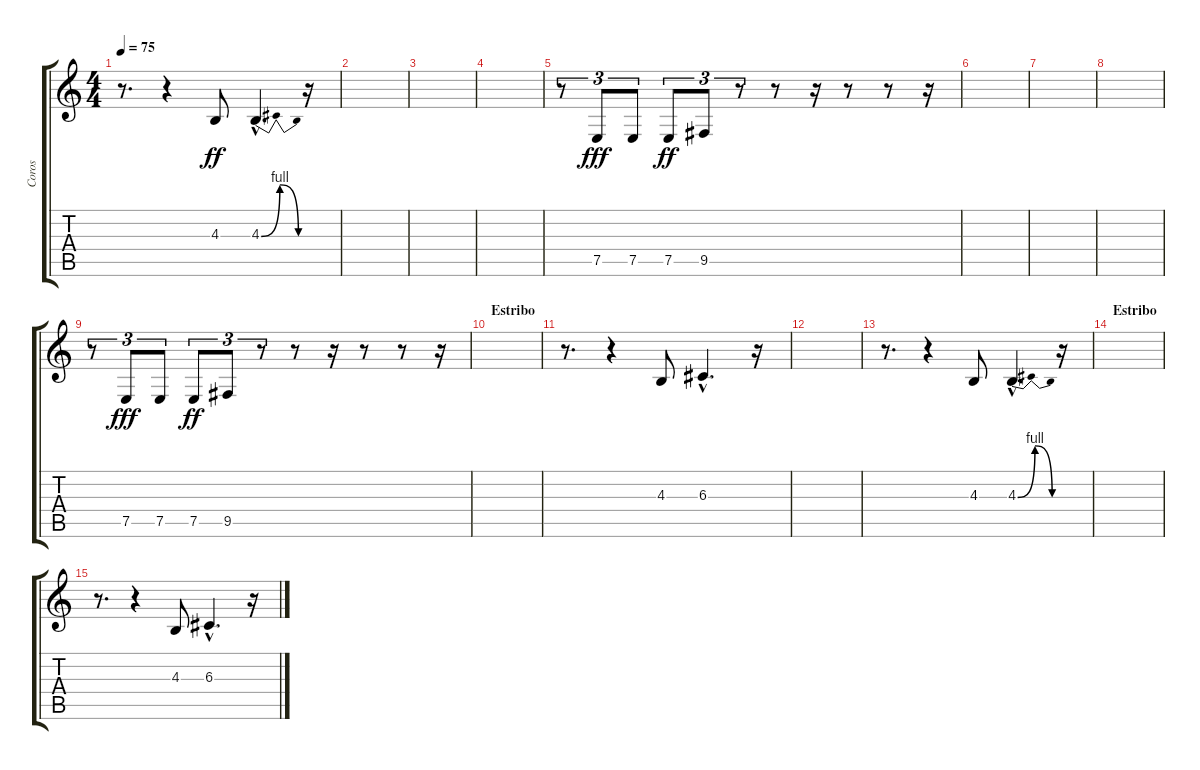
\track ("Coros" "Coros") {instrument piccolo}
\staff {score tabs}
\tuning (E4 B3 G3 D3 A2 E2) {hide}
\ts (4 4)
\tempo 75
\clef g2
\ks c
r.8{d dy ff} r.4 4.3.8 4.3{be (bendrelease 0 0 6 4 38 4 60 0) hac}.4{d} r.16 |
|
|
|
r.8{tu (3 2) volume 16 balance 15} 7.5.8{tu (3 2) dy fff} 7.5.8{tu (3 2)} 7.5.8{tu (3 2) dy ff} 9.5.8{tu (3 2) volume 12 balance 11} r.8{tu (3 2)} r.8 r.16 r.8 r.8 r.16 |
|
|
|
r.8{tu (3 2) volume 16 balance 15} 7.5.8{tu (3 2) dy fff} 7.5.8{tu (3 2)} 7.5.8{tu (3 2) dy ff} 9.5.8{tu (3 2) volume 12 balance 16} r.8{tu (3 2)} r.8 r.16 r.8 r.8 r.16 |
\section ("" "Estribo")
|
r.8{d} r.4 4.3.8 6.3{hac}.4{d} r.16 |
|
r.8{d} r.4 4.3.8 4.3{be (bendrelease 0 0 6 4 38 4 60 0) hac}.4{d} r.16 |
\section ("" "Estribo")
|
r.8{d} r.4 4.3.8 6.3{hac}.4{d} r.16
